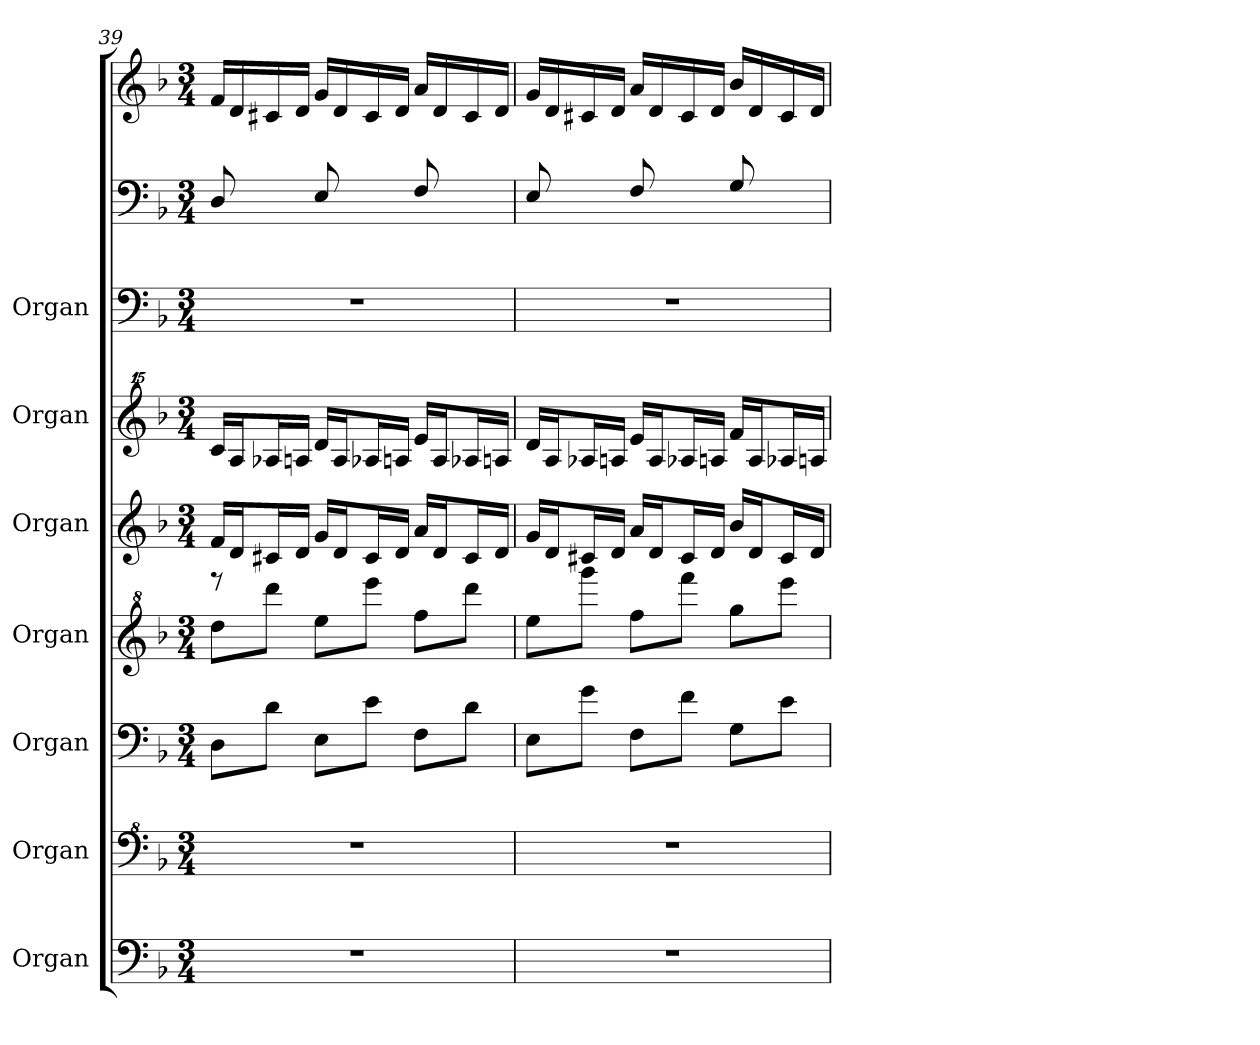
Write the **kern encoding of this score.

**kern	**kern	**kern	**kern	**kern	**kern	**kern	**kern	**kern
*part7	*part6	*part5	*part4	*part3	*part2	*part1	*part1	*part1
*staff9	*staff8	*staff7	*staff6	*staff5	*staff4	*staff3	*staff2	*staff1
*I"Organ	*I"Organ	*I"Organ	*I"Organ	*I"Organ	*I"Organ	*I"Organ	*	*
*	*I'Org.	*	*	*	*	*	*	*
*clefF4	*clefF^4	*clefF4	*clefG^2	*clefG2	*clefG^^2	*clefF4	*clefF4	*clefG2
*k[b-]	*k[b-]	*k[b-]	*k[b-]	*k[b-]	*k[b-]	*k[b-]	*k[b-]	*k[b-]
*M3/4	*M3/4	*M3/4	*M3/4	*M3/4	*M3/4	*M3/4	*M3/4	*M3/4
=39	=39	=39	=39	=39	=39	=39	=39	=39
*	*	*	*	*^	*	*	*^	*^
2.r	2.r	8D\L	8ddd\L	16f/LL	8r	16ccc/LL	2.r	8D/L	2.ryy	16f/LL	8ryy
.	.	.	.	16d/J	.	16aa/J	.	.	.	16d/	.
.	.	8d\J	8dddd\J	16c#X/L	2ryy	16aa-X/L	.	8ryy	.	16c#X/	8f\
.	.	.	.	16d/JJ	.	16aan/JJ	.	.	.	16d/JJ	.
.	.	8E\L	8eee\L	16g/LL	.	16ddd/LL	.	8E/	.	16g/LL	8ryy
.	.	.	.	16d/J	.	16aa/J	.	.	.	16d/	.
.	.	8e\J	8eeee\J	16c#/L	.	16aa-X/L	.	8ryy	.	16c#/	8e\
.	.	.	.	16d/JJ	.	16aan/JJ	.	.	.	16d/JJ	.
.	.	8F\L	8fff\L	16a/LL	.	16eee/LL	.	8F/	.	16a/LL	8ryy
.	.	.	.	16d/J	.	16aa/J	.	.	.	16d/	.
.	.	8d\J	8dddd\J	16c#/L	8ryy	16aa-X/L	.	8ryy	.	16c#/	8d\J
.	.	.	.	16d/JJ	.	16aan/JJ	.	.	.	16d/JJ	.
*	*	*	*	*v	*v	*	*	*	*	*	*
!!LO:LB:g=z	!!
=40	=40	=40	=40	=40	=40	=40	=40	=40	=40	=40
2.r	2.r	8E\L	8eee\L	16g/LL	16ddd/LL	2.r	8E/L	2.ryy	16g/LL	8ryy
.	.	.	.	16d/J	16aa/J	.	.	.	16d/	.
.	.	8g\J	8gggg\J	16c#X/L	16aa-X/L	.	8ryy	.	16c#X/	8g\
.	.	.	.	16d/JJ	16aan/JJ	.	.	.	16d/JJ	.
.	.	8F\L	8fff\L	16a/LL	16eee/LL	.	8F/	.	16a/LL	8ryy
.	.	.	.	16d/J	16aa/J	.	.	.	16d/	.
.	.	8f\J	8ffff\J	16c#/L	16aa-X/L	.	8ryy	.	16c#/	8f\
.	.	.	.	16d/JJ	16aan/JJ	.	.	.	16d/JJ	.
.	.	8G\L	8ggg\L	16b-/LL	16fff/LL	.	8G/	.	16b-/LL	8ryy
.	.	.	.	16d/J	16aa/J	.	.	.	16d/	.
.	.	8e\J	8eeee\J	16c#/L	16aa-X/L	.	8ryy	.	16c#/	8e\J
.	.	.	.	16d/JJ	16aan/JJ	.	.	.	16d/JJ	.
*	*	*	*	*	*	*	*v	*v	*	*
*	*	*	*	*	*	*	*	*v	*v
=	=	=	=	=	=	=	=	=
*-	*-	*-	*-	*-	*-	*-	*-	*-
